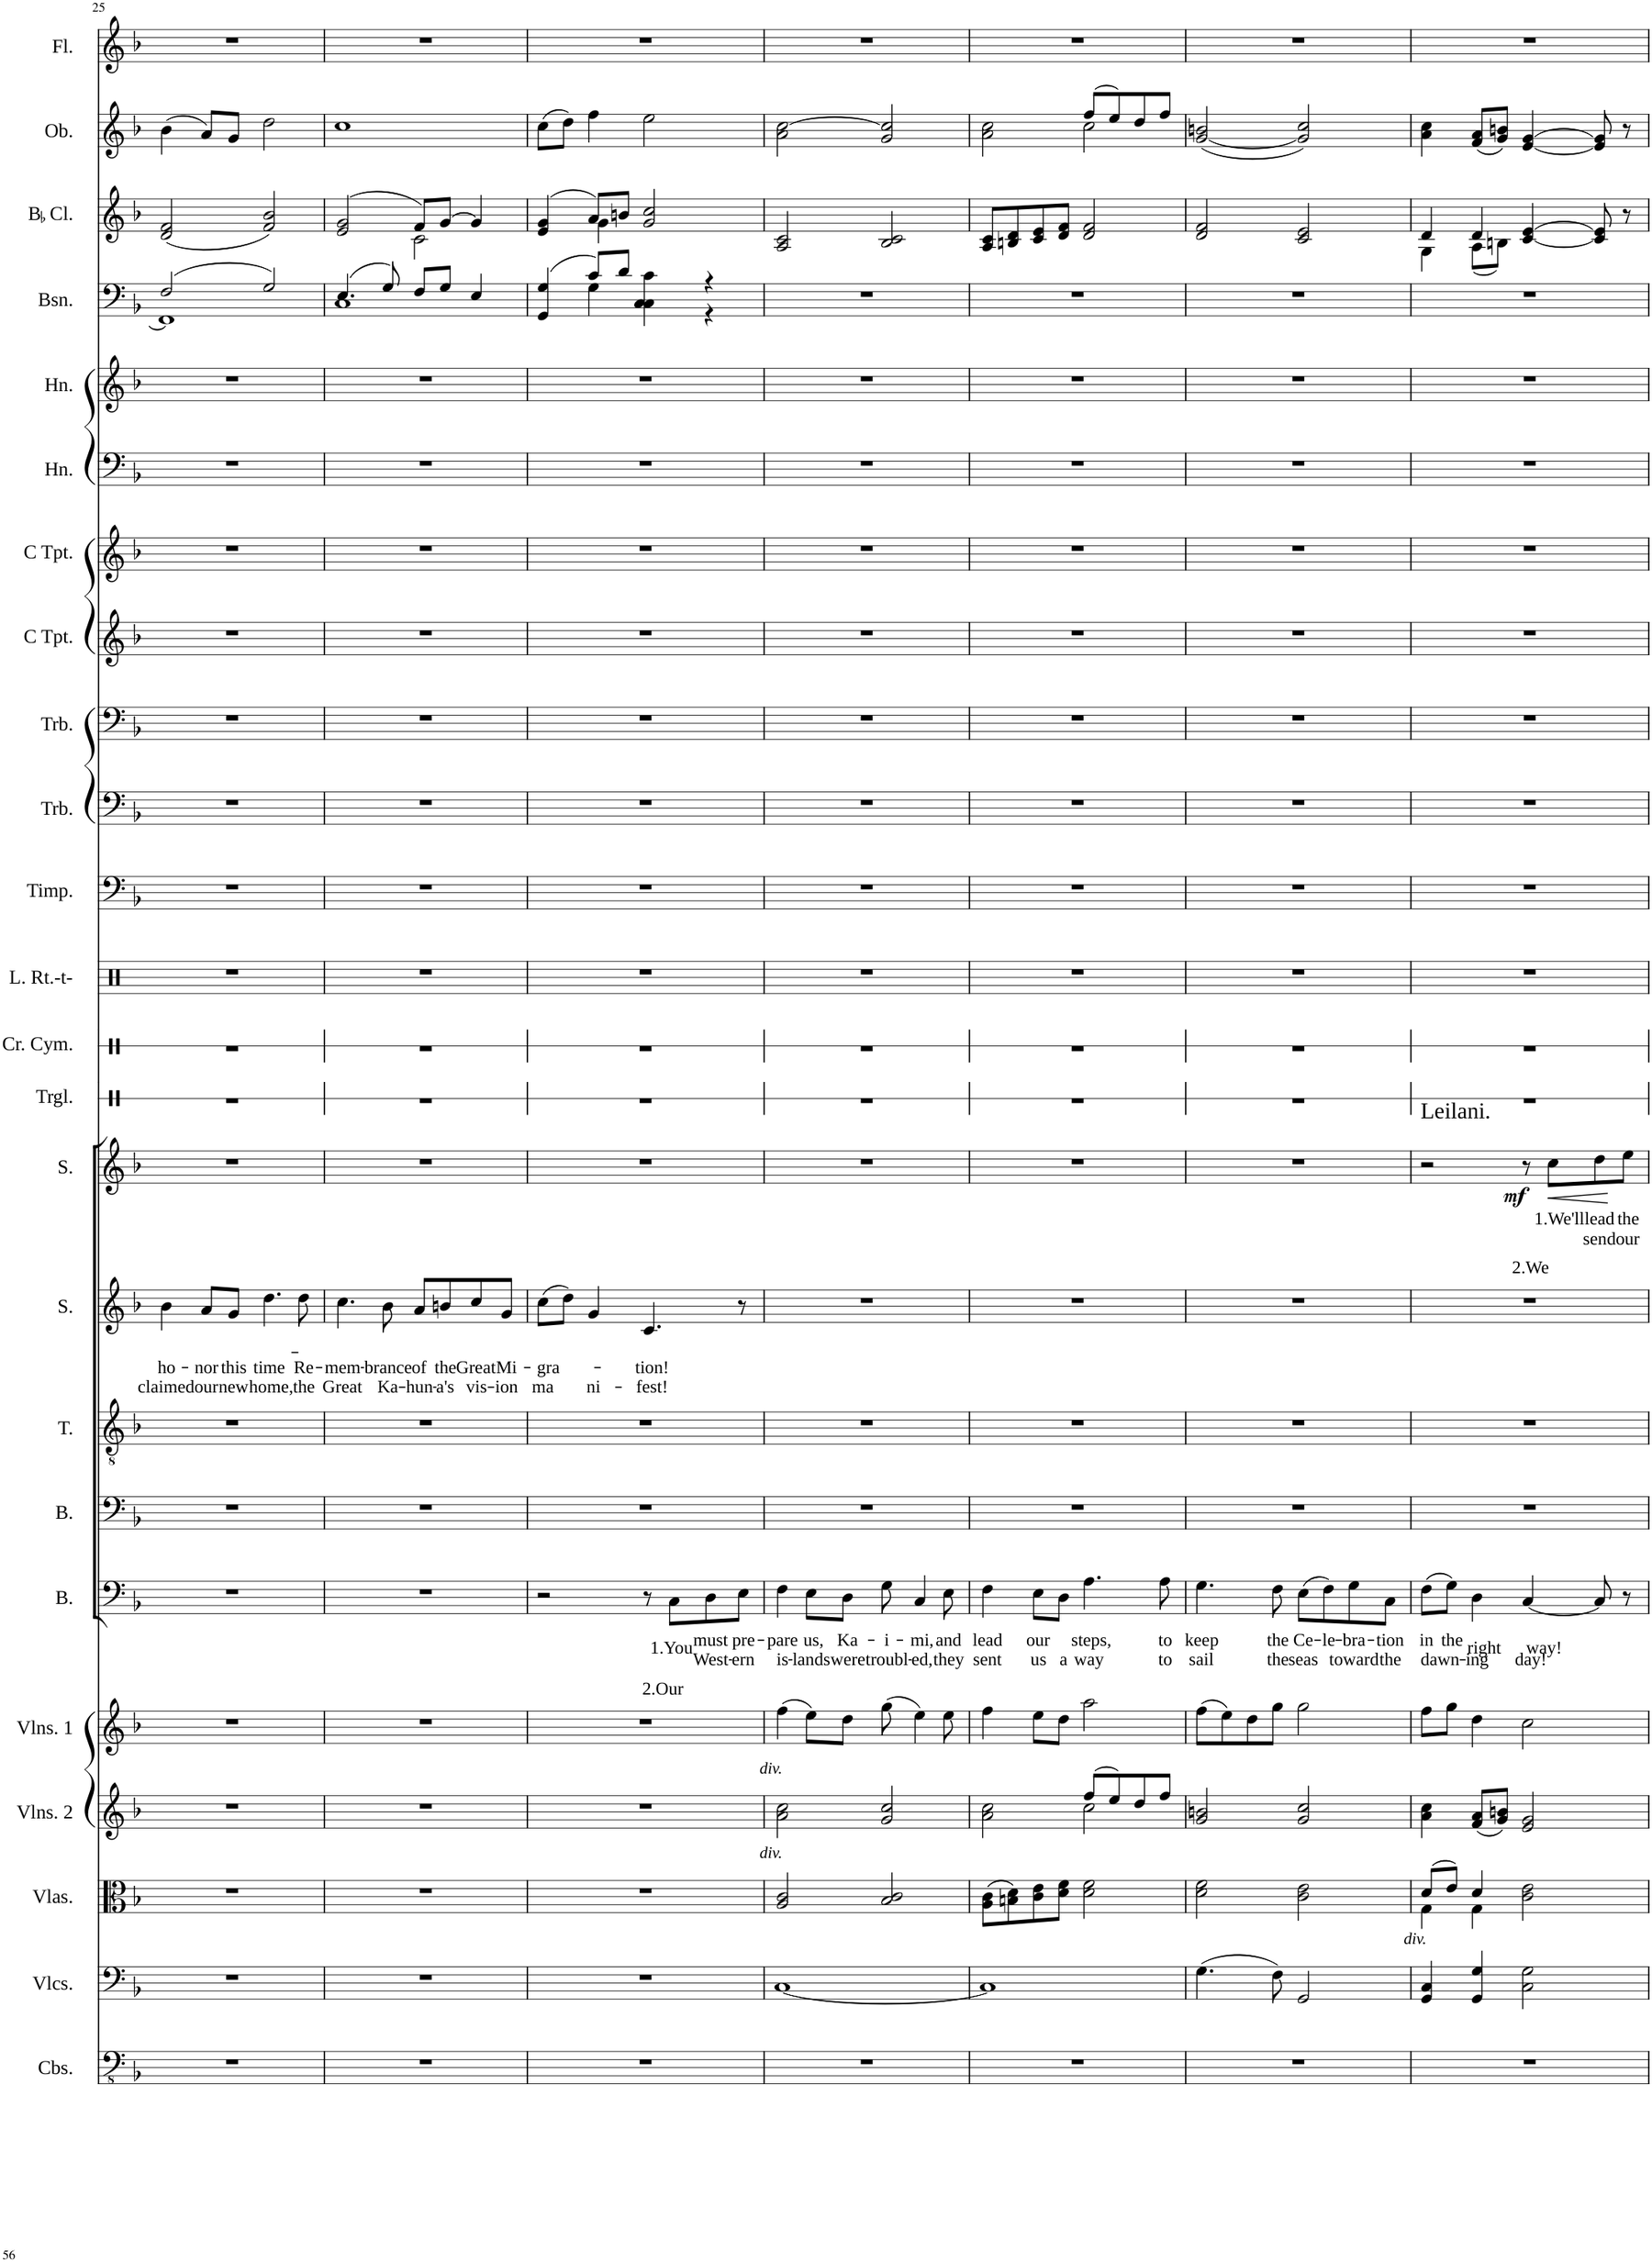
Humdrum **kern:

**kern	**kern	**kern	**kern	**kern	**kern	**text	**text	**kern	**kern	**kern	**text	**text	**kern	**text	**text	**dynam	**kern	**kern	**kern	**kern	**kern	**kern	**kern	**kern	**kern	**kern	**kern	**kern	**kern	**kern
*part24	*part23	*part22	*part21	*part20	*part19	*part19	*part19	*part18	*part17	*part16	*part16	*part16	*part15	*part15	*part15	*part15	*part14	*part13	*part12	*part11	*part10	*part9	*part8	*part7	*part6	*part5	*part4	*part3	*part2	*part1
*staff24	*staff23	*staff22	*staff21	*staff20	*staff19	*staff19	*staff19	*staff18	*staff17	*staff16	*staff16	*staff16	*staff15	*staff15	*staff15	*staff15	*staff14	*staff13	*staff12	*staff11	*staff10	*staff9	*staff8	*staff7	*staff6	*staff5	*staff4	*staff3	*staff2	*staff1
*I"Contrabasses	*I"Violoncellos	*I"Violas	*I"Violins 2	*I"Violins 1	*I"Bass	*	*	*I"Bass	*I"Tenor	*I"Soprano	*	*	*I"Soprano	*	*	*	*I"Triangle	*I"Crash Cymbal	*I"Low Roto-toms	*I"Timpani	*I"Trombone	*I"Trombone	*I"C Trumpet	*I"C Trumpet	*I"Horn	*I"Horn	*I"Bassoon	*I"BaccidentalFlat Clarinet	*I"Oboe	*I"Flute
*I'Cbs.	*I'Vlcs.	*I'Vlas.	*I'Vlns. 2	*I'Vlns. 1	*I'B.	*	*	*I'B.	*I'T.	*I'S.	*	*	*I'S.	*	*	*	*I'Trgl.	*I'Cr. Cym.	*I'L. Rt.-t-	*I'Timp.	*I'Trb.	*I'Trb.	*I'C Tpt.	*I'C Tpt.	*I'Hn.	*I'Hn.	*I'Bsn.	*I'BaccidentalFlat Cl.	*I'Ob.	*I'Fl.
!!LO:PB:g=z
*clefFv4	*clefF4	*clefC3	*clefG2	*clefG2	*clefF4	*	*	*clefF4	*clefGv2	*clefG2	*	*	*clefG2	*	*	*	*clefX	*clefX	*clefX	*clefF4	*clefF4	*clefF4	*clefG2	*clefG2	*clefF4	*clefG2	*clefF4	*clefG2	*clefG2	*clefG2
*	*	*	*	*	*	*	*	*	*	*	*	*	*	*	*	*	*	*	*	*	*	*	*	*	*ITrd4c7	*ITrd4c7	*	*ITrd1c2	*	*
*k[b-]	*k[b-]	*k[b-]	*k[b-]	*k[b-]	*k[b-]	*	*	*k[b-]	*k[b-]	*k[b-]	*	*	*k[b-]	*	*	*	*k[]	*k[]	*k[b-]	*k[b-]	*k[b-]	*k[b-]	*k[b-]	*k[b-]	*k[b-]	*k[b-]	*k[b-]	*k[b-]	*k[b-]	*k[b-]
*M4/4	*M4/4	*M4/4	*M4/4	*M4/4	*M4/4	*	*	*M4/4	*M4/4	*M4/4	*	*	*M4/4	*	*	*	*M4/4	*M4/4	*M4/4	*M4/4	*M4/4	*M4/4	*M4/4	*M4/4	*M4/4	*M4/4	*M4/4	*M4/4	*M4/4	*M4/4
=25	=25	=25	=25	=25	=25	=25	=25	=25	=25	=25	=25	=25	=25	=25	=25	=25	=25	=25	=25	=25	=25	=25	=25	=25	=25	=25	=25	=25	=25	=25
!	!	!	!	!	!	!	!	!	!	!	!LO:LY:b	!LO:LY:b	!	!	!	!	!	!	!	!	!	!	!	!	!	!	!	!	!	!
*	*	*	*	*	*	*	*	*	*	*	*	*	*	*	*	*	*	*	*	*	*	*	*	*	*	*	*^	*	*	*
1r	1r	1r	1r	1r	1r	.	.	1r	1r	4b-\	ho-	claimed	1r	.	.	.	1r	1r	1r	1r	1r	1r	1r	1r	1r	1r	(2F/	1FF]	(2d/ 2f/	(4b-\	1r
!	!	!	!	!	!	!	!	!	!	!	!LO:LY:b	!LO:LY:b	!	!	!	!	!	!	!	!	!	!	!	!	!	!	!	!	!	!	!
.	.	.	.	.	.	.	.	.	.	8a/L	-nor	our	.	.	.	.	.	.	.	.	.	.	.	.	.	.	.	.	.	8a/L)	.
!	!	!	!	!	!	!	!	!	!	!	!LO:LY:b	!LO:LY:b	!	!	!	!	!	!	!	!	!	!	!	!	!	!	!	!	!	!	!
.	.	.	.	.	.	.	.	.	.	8g/J	this	new	.	.	.	.	.	.	.	.	.	.	.	.	.	.	.	.	.	8g/J	.
!	!	!	!	!	!	!	!	!	!	!	!LO:LY:b	!LO:LY:b	!	!	!	!	!	!	!	!	!	!	!	!	!	!	!	!	!	!	!
.	.	.	.	.	.	.	.	.	.	4.dd\	-time	home,	.	.	.	.	.	.	.	.	.	.	.	.	.	.	2G/)	.	2f/ 2b-/)	2dd\	.
!	!	!	!	!	!	!	!	!	!	!	!LO:LY:b	!LO:LY:b	!	!	!	!	!	!	!	!	!	!	!	!	!	!	!	!	!	!	!
.	.	.	.	.	.	.	.	.	.	8dd\	Re-	the	.	.	.	.	.	.	.	.	.	.	.	.	.	.	.	.	.	.	.
=26	=26	=26	=26	=26	=26	=26	=26	=26	=26	=26	=26	=26	=26	=26	=26	=26	=26	=26	=26	=26	=26	=26	=26	=26	=26	=26	=26	=26	=26	=26	=26
!	!	!	!	!	!	!	!	!	!	!	!LO:LY:b	!LO:LY:b	!	!	!	!	!	!	!	!	!	!	!	!	!	!	!	!	!	!	!
*	*	*	*	*	*	*	*	*	*	*	*	*	*	*	*	*	*	*	*	*	*	*	*	*	*	*	*	*	*^	*	*
1r	1r	1r	1r	1r	1r	.	.	1r	1r	4.cc\	-mem-	Great	1r	.	.	.	1r	1r	1r	1r	1r	1r	1r	1r	1r	1r	(4.E/	1C	(2e/ 2g/	2ryy	1cc	1r
!	!	!	!	!	!	!	!	!	!	!	!LO:LY:b	!LO:LY:b	!	!	!	!	!	!	!	!	!	!	!	!	!	!	!	!	!	!	!	!
.	.	.	.	.	.	.	.	.	.	8b-\	-brance	Ka-	.	.	.	.	.	.	.	.	.	.	.	.	.	.	8G/)	.	.	.	.	.
!	!	!	!	!	!	!	!	!	!	!	!LO:LY:b	!LO:LY:b	!	!	!	!	!	!	!	!	!	!	!	!	!	!	!	!	!	!	!	!
.	.	.	.	.	.	.	.	.	.	8a/L	of	-hun-	.	.	.	.	.	.	.	.	.	.	.	.	.	.	8F/L	.	8f/L)	2c\	.	.
!	!	!	!	!	!	!	!	!	!	!	!LO:LY:b	!LO:LY:b	!	!	!	!	!	!	!	!	!	!	!	!	!	!	!	!	!	!	!	!
.	.	.	.	.	.	.	.	.	.	8bn/	the	-a's	.	.	.	.	.	.	.	.	.	.	.	.	.	.	8G/J	.	[8g/J	.	.	.
!	!	!	!	!	!	!	!	!	!	!	!LO:LY:b	!LO:LY:b	!	!	!	!	!	!	!	!	!	!	!	!	!	!	!	!	!	!	!	!
.	.	.	.	.	.	.	.	.	.	8cc/	Great	vis-	.	.	.	.	.	.	.	.	.	.	.	.	.	.	4E/	.	4g/]	.	.	.
!	!	!	!	!	!	!	!	!	!	!	!LO:LY:b	!LO:LY:b	!	!	!	!	!	!	!	!	!	!	!	!	!	!	!	!	!	!	!	!
.	.	.	.	.	.	.	.	.	.	8g/J	Mi-	-ion	.	.	.	.	.	.	.	.	.	.	.	.	.	.	.	.	.	.	.	.
=27	=27	=27	=27	=27	=27	=27	=27	=27	=27	=27	=27	=27	=27	=27	=27	=27	=27	=27	=27	=27	=27	=27	=27	=27	=27	=27	=27	=27	=27	=27	=27	=27
!	!	!	!	!	!	!	!	!	!	!	!LO:LY:b	!LO:LY:b	!	!	!	!	!	!	!	!	!	!	!	!	!	!	!	!	!	!	!	!
1r	1r	1r	1r	1r	2r	.	.	1r	1r	(8cc\L	-gra-	ma	1r	.	.	.	1r	1r	1r	1r	1r	1r	1r	1r	1r	1r	(4GG/ 4G/	4ryy	(4e/ 4g/	4ryy	(8cc\L	1r
.	.	.	.	.	.	.	.	.	.	8dd\J)	.	.	.	.	.	.	.	.	.	.	.	.	.	.	.	.	.	.	.	.	8dd\J)	.
!	!	!	!	!	!	!	!	!	!	!	!	!LO:LY:b	!	!	!	!	!	!	!	!	!	!	!	!	!	!	!	!	!	!	!	!
.	.	.	.	.	.	.	.	.	.	4g/	.	ni-	.	.	.	.	.	.	.	.	.	.	.	.	.	.	8c/L)	4G\	8a/L)	4g\	4ff\	.
.	.	.	.	.	.	.	.	.	.	.	.	.	.	.	.	.	.	.	.	.	.	.	.	.	.	.	8d/J	.	8bn/J	.	.	.
!	!	!	!	!	!	!	!	!	!	!	!LO:LY:b	!LO:LY:b	!	!	!	!	!	!	!	!	!	!	!	!	!	!	!	!	!	!	!	!
.	.	.	.	.	8r	.	.	.	.	4.c/	tion!	-fest!	.	.	.	.	.	.	.	.	.	.	.	.	.	.	4C\ 4c\	4C	2g/ 2cc/	2ryy	2ee\	.
!	!	!	!	!	!	!LO:LY:b	!LO:LY:b	!	!	!	!	!	!	!	!	!	!	!	!	!	!	!	!	!	!	!	!	!	!	!	!	!
.	.	.	.	.	8C\L	1.You	2.Our	.	.	.	.	.	.	.	.	.	.	.	.	.	.	.	.	.	.	.	.	.	.	.	.	.
!	!	!	!	!	!	!LO:LY:b	!LO:LY:b	!	!	!	!	!	!	!	!	!	!	!	!	!	!	!	!	!	!	!	!	!	!	!	!	!
.	.	.	.	.	8D\	must	West-	.	.	.	.	.	.	.	.	.	.	.	.	.	.	.	.	.	.	.	4r	4r	.	.	.	.
!	!	!	!	!	!	!LO:LY:b	!LO:LY:b	!	!	!	!	!	!	!	!	!	!	!	!	!	!	!	!	!	!	!	!	!	!	!	!	!
.	.	.	.	.	8E\J	pre-	-ern	.	.	8r	.	.	.	.	.	.	.	.	.	.	.	.	.	.	.	.	.	.	.	.	.	.
*	*	*	*	*	*	*	*	*	*	*	*	*	*	*	*	*	*	*	*	*	*	*	*	*	*	*	*v	*v	*	*	*	*
*	*	*	*	*	*	*	*	*	*	*	*	*	*	*	*	*	*	*	*	*	*	*	*	*	*	*	*	*v	*v	*	*
=28	=28	=28	=28	=28	=28	=28	=28	=28	=28	=28	=28	=28	=28	=28	=28	=28	=28	=28	=28	=28	=28	=28	=28	=28	=28	=28	=28	=28	=28	=28
!	!	!	!LO:TX:a:i:t=div.	!	!	!	!	!	!	!	!	!	!	!	!	!	!	!	!	!	!	!	!	!	!	!	!	!	!	!
!	!	!LO:TX:a:i:t=div.	!	!	!	!	!	!	!	!	!	!	!	!	!	!	!	!	!	!	!	!	!	!	!	!	!	!	!	!
!	!	!	!	!	!	!LO:LY:b	!LO:LY:b	!	!	!	!	!	!	!	!	!	!	!	!	!	!	!	!	!	!	!	!	!	!	!
1r	[1C	2A/ 2c/	2a\ 2cc\	(4ff\	4F\	-pare	is-	1r	1r	1r	.	.	1r	.	.	.	1r	1r	1r	1r	1r	1r	1r	1r	1r	1r	1r	2A/ 2c/	2a\ [2cc\	1r
!	!	!	!	!	!	!LO:LY:b	!LO:LY:b	!	!	!	!	!	!	!	!	!	!	!	!	!	!	!	!	!	!	!	!	!	!	!
.	.	.	.	8ee\L)	8E\L	us,	-lands	.	.	.	.	.	.	.	.	.	.	.	.	.	.	.	.	.	.	.	.	.	.	.
!	!	!	!	!	!	!LO:LY:b	!LO:LY:b	!	!	!	!	!	!	!	!	!	!	!	!	!	!	!	!	!	!	!	!	!	!	!
.	.	.	.	8dd\J	8D\J	Ka-	were	.	.	.	.	.	.	.	.	.	.	.	.	.	.	.	.	.	.	.	.	.	.	.
!	!	!	!	!	!	!LO:LY:b	!LO:LY:b	!	!	!	!	!	!	!	!	!	!	!	!	!	!	!	!	!	!	!	!	!	!	!
.	.	2B-/ 2c/	2g/ 2cc/	(8gg\	8G\	-i-	troubl-	.	.	.	.	.	.	.	.	.	.	.	.	.	.	.	.	.	.	.	.	2B-/ 2c/	2g/ 2cc/]	.
!	!	!	!	!	!	!LO:LY:b	!LO:LY:b	!	!	!	!	!	!	!	!	!	!	!	!	!	!	!	!	!	!	!	!	!	!	!
.	.	.	.	4ee\)	4C/	-mi,	-ed,	.	.	.	.	.	.	.	.	.	.	.	.	.	.	.	.	.	.	.	.	.	.	.
!	!	!	!	!	!	!LO:LY:b	!LO:LY:b	!	!	!	!	!	!	!	!	!	!	!	!	!	!	!	!	!	!	!	!	!	!	!
.	.	.	.	8ee\	8E\	and	they	.	.	.	.	.	.	.	.	.	.	.	.	.	.	.	.	.	.	.	.	.	.	.
=29	=29	=29	=29	=29	=29	=29	=29	=29	=29	=29	=29	=29	=29	=29	=29	=29	=29	=29	=29	=29	=29	=29	=29	=29	=29	=29	=29	=29	=29	=29
*	*	*	*^	*	*	*	*	*	*	*	*	*	*	*	*	*	*	*	*	*	*	*	*	*	*	*	*	*	*	*
!	!	!	!	!	!	!	!LO:LY:b	!LO:LY:b	!	!	!	!	!	!	!	!	!	!	!	!	!	!	!	!	!	!	!	!	!	!	!
*	*	*	*	*	*	*	*	*	*	*	*	*	*	*	*	*	*	*	*	*	*	*	*	*	*	*	*	*	*	*^	*
1r	1C]	(8A\ 8c\L	2a\ 2cc\	2ryy	4ff\	4F\	lead	sent	1r	1r	1r	.	.	1r	.	.	.	1r	1r	1r	1r	1r	1r	1r	1r	1r	1r	1r	8A/ 8c/L	2a\ 2cc\	4ryy	1r
.	.	8Bn\ 8d\)	.	.	.	.	.	.	.	.	.	.	.	.	.	.	.	.	.	.	.	.	.	.	.	.	.	.	8Bn/ 8d/	.	.	.
!	!	!	!	!	!	!	!LO:LY:b	!LO:LY:b	!	!	!	!	!	!	!	!	!	!	!	!	!	!	!	!	!	!	!	!	!	!	!	!
.	.	8c\ 8e\	.	.	8ee\L	8E\L	our	us	.	.	.	.	.	.	.	.	.	.	.	.	.	.	.	.	.	.	.	.	8c/ 8e/	.	4ryy	.
!	!	!	!	!	!	!	!	!LO:LY:b	!	!	!	!	!	!	!	!	!	!	!	!	!	!	!	!	!	!	!	!	!	!	!	!
.	.	8d\ 8f\J	.	.	8dd\J	8D\J	.	a	.	.	.	.	.	.	.	.	.	.	.	.	.	.	.	.	.	.	.	.	8d/ 8f/J	.	.	.
!	!	!	!	!	!	!	!LO:LY:b	!LO:LY:b	!	!	!	!	!	!	!	!	!	!	!	!	!	!	!	!	!	!	!	!	!	!	!	!
.	.	2d\ 2f\	(8ff/L	2cc\	2aa\	4.A\	steps,	way	.	.	.	.	.	.	.	.	.	.	.	.	.	.	.	.	.	.	.	.	2d/ 2f/	(8ff/L	2cc\	.
.	.	.	8ee/)	.	.	.	.	.	.	.	.	.	.	.	.	.	.	.	.	.	.	.	.	.	.	.	.	.	.	8ee/)	.	.
.	.	.	8dd/	.	.	.	.	.	.	.	.	.	.	.	.	.	.	.	.	.	.	.	.	.	.	.	.	.	.	8dd/	.	.
!	!	!	!	!	!	!	!LO:LY:b	!LO:LY:b	!	!	!	!	!	!	!	!	!	!	!	!	!	!	!	!	!	!	!	!	!	!	!	!
.	.	.	8ff/J	.	.	8A\	to	to	.	.	.	.	.	.	.	.	.	.	.	.	.	.	.	.	.	.	.	.	.	8ff/J	.	.
*	*	*	*v	*v	*	*	*	*	*	*	*	*	*	*	*	*	*	*	*	*	*	*	*	*	*	*	*	*	*	*v	*v	*
=30	=30	=30	=30	=30	=30	=30	=30	=30	=30	=30	=30	=30	=30	=30	=30	=30	=30	=30	=30	=30	=30	=30	=30	=30	=30	=30	=30	=30	=30	=30
!	!	!	!	!	!	!LO:LY:b	!LO:LY:b	!	!	!	!	!	!	!	!	!	!	!	!	!	!	!	!	!	!	!	!	!	!	!
1r	(4.G\	2d\ 2f\	2g/ 2bn/	(8ff\L	4.G\	keep	sail	1r	1r	1r	.	.	1r	.	.	.	1r	1r	1r	1r	1r	1r	1r	1r	1r	1r	1r	2d/ 2f/	([2g/ 2bn/	1r
.	.	.	.	8ee\)	.	.	.	.	.	.	.	.	.	.	.	.	.	.	.	.	.	.	.	.	.	.	.	.	.	.
.	.	.	.	8dd\	.	.	.	.	.	.	.	.	.	.	.	.	.	.	.	.	.	.	.	.	.	.	.	.	.	.
!	!	!	!	!	!	!LO:LY:b	!LO:LY:b	!	!	!	!	!	!	!	!	!	!	!	!	!	!	!	!	!	!	!	!	!	!	!
.	8F\)	.	.	8gg\J	8F\	the	the	.	.	.	.	.	.	.	.	.	.	.	.	.	.	.	.	.	.	.	.	.	.	.
!	!	!	!	!	!	!LO:LY:b	!LO:LY:b	!	!	!	!	!	!	!	!	!	!	!	!	!	!	!	!	!	!	!	!	!	!	!
.	2GG/	2c\ 2e\	2g/ 2cc/	2gg\	(8E\L	Ce-	seas	.	.	.	.	.	.	.	.	.	.	.	.	.	.	.	.	.	.	.	.	2c/ 2e/	2g/] 2cc/)	.
!	!	!	!	!	!	!LO:LY:b	!	!	!	!	!	!	!	!	!	!	!	!	!	!	!	!	!	!	!	!	!	!	!	!
.	.	.	.	.	8F\)	-le-	.	.	.	.	.	.	.	.	.	.	.	.	.	.	.	.	.	.	.	.	.	.	.	.
!	!	!	!	!	!	!LO:LY:b	!LO:LY:b	!	!	!	!	!	!	!	!	!	!	!	!	!	!	!	!	!	!	!	!	!	!	!
.	.	.	.	.	8G\	-bra-	toward	.	.	.	.	.	.	.	.	.	.	.	.	.	.	.	.	.	.	.	.	.	.	.
!	!	!	!	!	!	!LO:LY:b	!LO:LY:b	!	!	!	!	!	!	!	!	!	!	!	!	!	!	!	!	!	!	!	!	!	!	!
.	.	.	.	.	8C\J	-tion	the	.	.	.	.	.	.	.	.	.	.	.	.	.	.	.	.	.	.	.	.	.	.	.
=31	=31	=31	=31	=31	=31	=31	=31	=31	=31	=31	=31	=31	=31	=31	=31	=31	=31	=31	=31	=31	=31	=31	=31	=31	=31	=31	=31	=31	=31	=31
*	*	*^	*	*	*	*	*	*	*	*	*	*	*	*	*	*	*	*	*	*	*	*	*	*	*	*	*	*	*	*
!	!	!	!	!	!	!	!	!	!	!	!	!	!	!LO:TX:a:t=Leilani.	!	!	!	!	!	!	!	!	!	!	!	!	!	!	!	!	!
!	!LO:TX:a:i:t=div.	!	!	!	!	!	!	!	!	!	!	!	!	!	!	!	!	!	!	!	!	!	!	!	!	!	!	!	!	!	!
!	!	!	!	!	!	!	!LO:LY:b	!LO:LY:b	!	!	!	!	!	!	!	!	!	!	!	!	!	!	!	!	!	!	!	!	!	!	!
*	*	*	*	*	*	*	*	*	*	*	*	*	*	*	*	*	*	*	*	*	*	*	*	*	*	*	*	*	*^	*	*
1r	4GG/ 4C/	(8d/L	4G\	4a\ 4cc\	8ff\L	(8F\L	in	dawn-	1r	1r	1r	.	.	2r	.	.	.	1r	1r	1r	1r	1r	1r	1r	1r	1r	1r	1r	4d/	4G\	4a\ 4cc\	1r
!	!	!	!	!	!	!	!LO:LY:b	!	!	!	!	!	!	!	!	!	!	!	!	!	!	!	!	!	!	!	!	!	!	!	!	!
.	.	8e/J)	.	.	8gg\J	8G\J)	the	.	.	.	.	.	.	.	.	.	.	.	.	.	.	.	.	.	.	.	.	.	.	.	.	.
!	!	!	!	!	!	!	!LO:LY:b	!LO:LY:b	!	!	!	!	!	!	!	!	!	!	!	!	!	!	!	!	!	!	!	!	!	!	!	!
.	4GG/ 4G/	4d/	4G\	(8f/ 8a/L	4dd\	4D\	right	ing	.	.	.	.	.	.	.	.	.	.	.	.	.	.	.	.	.	.	.	.	4d/	(8A\L	(8f/ 8a/L	.
.	.	.	.	8g/ 8bn/J)	.	.	.	.	.	.	.	.	.	.	.	.	.	.	.	.	.	.	.	.	.	.	.	.	.	8Bn\J)	8g/ 8bn/J)	.
!	!	!	!	!	!	!	!LO:LY:b	!LO:LY:b	!	!	!	!	!	!	!	!	!	!	!	!	!	!	!	!	!	!	!	!	!	!	!	!
.	2C\ 2G\	2c\ 2e\	2ryy	2e/ 2g/	2cc\	[4C/	way!	day!	.	.	.	.	.	8r	.	.	.	.	.	.	.	.	.	.	.	.	.	.	[4c/ [4e/	2ryy	[4e/ [4g/	.
!	!	!	!	!	!	!	!	!	!	!	!	!	!	!	!LO:LY:b	!LO:LY:b	!LO:HP:b	!	!	!	!	!	!	!	!	!	!	!	!	!	!	!
!	!	!	!	!	!	!	!	!	!	!	!	!	!	!	!	!	!LO:DY:n=1:b	!	!	!	!	!	!	!	!	!	!	!	!	!	!	!
.	.	.	.	.	.	.	.	.	.	.	.	.	.	8cc\L	1.We'll	2.We	< mf	.	.	.	.	.	.	.	.	.	.	.	.	.	.	.
!	!	!	!	!	!	!	!	!	!	!	!	!	!	!	!LO:LY:b	!LO:LY:b	!	!	!	!	!	!	!	!	!	!	!	!	!	!	!	!
.	.	.	.	.	.	8C/]	.	.	.	.	.	.	.	8dd\	lead	send	.	.	.	.	.	.	.	.	.	.	.	.	8c/] 8e/]	.	8e/] 8g/]	.
!	!	!	!	!	!	!	!	!	!	!	!	!	!	!	!LO:LY:b	!LO:LY:b	!	!	!	!	!	!	!	!	!	!	!	!	!	!	!	!
.	.	.	.	.	.	8r	.	.	.	.	.	.	.	8ee\J	the	our	.	.	.	.	.	.	.	.	.	.	.	.	8r	.	8r	.
*	*	*v	*v	*	*	*	*	*	*	*	*	*	*	*	*	*	*	*	*	*	*	*	*	*	*	*	*	*	*v	*v	*	*
.	.	.	.	.	.	.	.	.	.	.	.	.	.	.	.	[	.	.	.	.	.	.	.	.	.	.	.	.	.	.
=	=	=	=	=	=	=	=	=	=	=	=	=	=	=	=	=	=	=	=	=	=	=	=	=	=	=	=	=	=	=
*-	*-	*-	*-	*-	*-	*-	*-	*-	*-	*-	*-	*-	*-	*-	*-	*-	*-	*-	*-	*-	*-	*-	*-	*-	*-	*-	*-	*-	*-	*-
